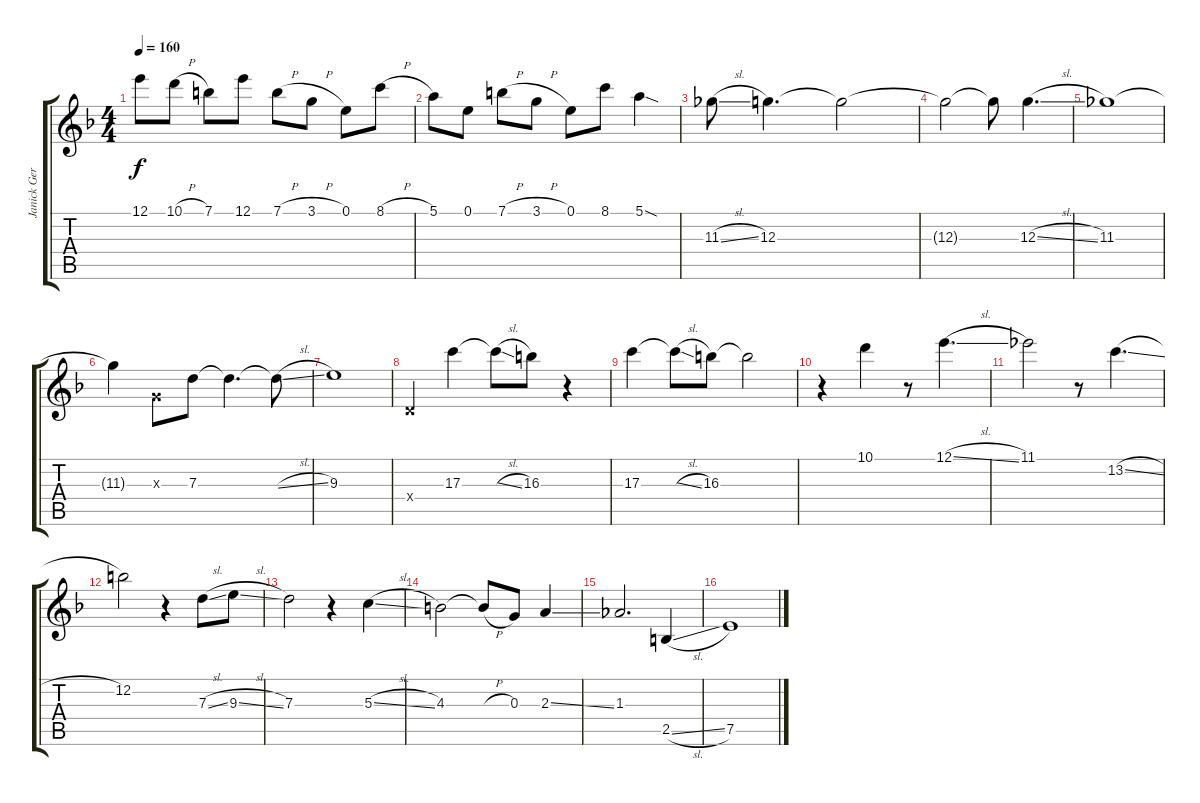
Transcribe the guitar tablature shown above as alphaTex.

\track ("Janick Gers" "Janick Ger") {instrument overdrivenguitar}
\staff {score tabs}
\tuning (E4 B3 G3 D3 A2 E2) {hide}
\ts (4 4)
\tempo 160
\clef g2
\ks f
12.1.8{dy f} 10.1{h}.8 7.1.8 12.1.8 7.1{h}.8 3.1{h}.8 0.1.8 8.1{h}.8 |
5.1.8 0.1.8 7.1{h}.8 3.1{h}.8 0.1.8 8.1.8 5.1{sod}.4 |
11.3{sl}.8 12.3.4{d} 12.3{t}.2 |
12.3{t}.2 12.3{t}.8 12.3{sl}.4{d volume 13} |
11.3.1 |
11.3{t}.4 0.3{x}.8 7.3.8 7.3{t}.4{d} 7.3{sl t}.8 |
9.3.1 |
0.4{x}.4 17.3.4 17.3{sl t}.8 16.3.8 r.4 |
17.3.4 17.3{sl t}.8 16.3.8 16.3{t}.2 |
r.4 10.1.4 r.8 12.1{sl}.4{d} |
11.1.2 r.8 13.2{sl}.4{d} |
12.2.2 r.4 7.3{sl}.8 9.3{sl}.8 |
7.3.2 r.4 5.3{sl}.4 |
4.3.2 4.3{h t}.8 0.3.8 2.3{ss}.4 |
1.3.2{d} 2.5{sl}.4 |
7.5.1
